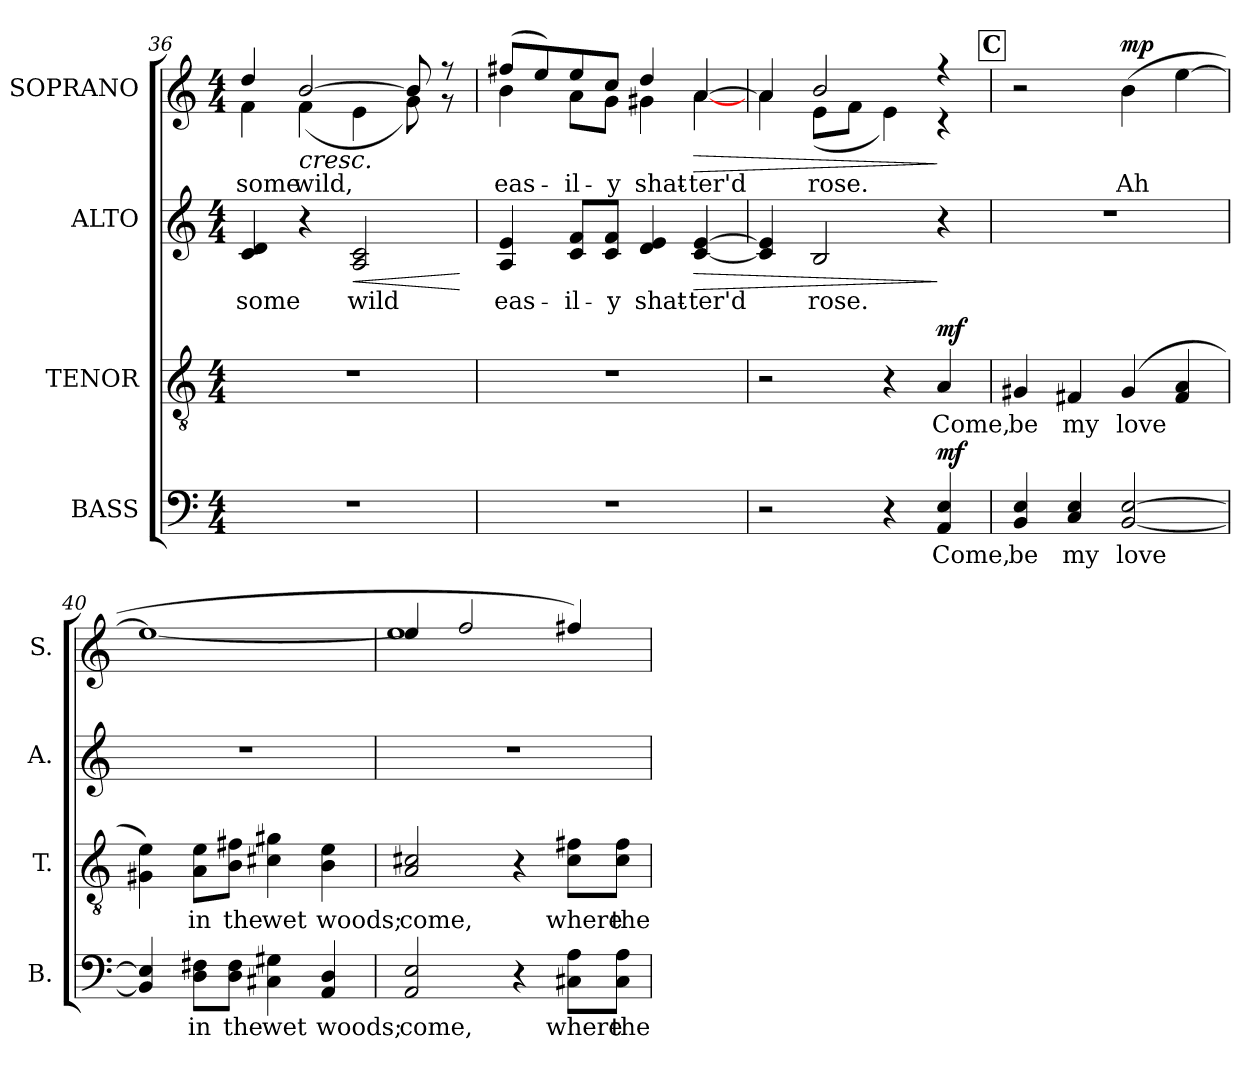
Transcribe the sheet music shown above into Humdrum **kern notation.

**kern	**text	**dynam	**kern	**text	**dynam	**kern	**text	**dynam	**kern	**text	**dynam
*part4	*part4	*part4	*part3	*part3	*part3	*part2	*part2	*part2	*part1	*part1	*part1
*staff4	*staff4	*staff4	*staff3	*staff3	*staff3	*staff2	*staff2	*staff2	*staff1	*staff1	*staff1
*I"BASS	*	*	*I"TENOR	*	*	*I"ALTO	*	*	*I"SOPRANO	*	*
*I'B.	*	*	*I'T.	*	*	*I'A.	*	*	*I'S.	*	*
*clefF4	*	*	*clefGv2	*	*	*clefG2	*	*	*clefG2	*	*
*	*	*	*ITrd7c12	*	*	*	*	*	*	*	*
*k[]	*	*	*k[]	*	*	*k[]	*	*	*k[]	*	*
*a:	*	*	*a:	*	*	*a:	*	*	*a:	*	*
*M4/4	*	*	*M4/4	*	*	*M4/4	*	*	*M4/4	*	*
=36	=36	=36	=36	=36	=36	=36	=36	=36	=36	=36	=36
!	!	!	!	!	!	!	!LO:LY:b:color=#000000	!	!	!	!
!	!	!	!	!	!	!	!	!	!	!LO:LY:b:color=#000000	!
*	*	*	*	*	*	*	*	*	*^	*	*
1r	.	.	1r	.	.	4ci/ 4di	some	.	4ddi/	4fi\	some	.
!	!	!	!	!	!	!	!	!	!	!	!LO:LY:b:color=#000000	!LO:HP:b
.	.	.	.	.	.	4r	.	.	[2bi/	(4fi\	wild,	<
!	!	!	!	!	!	!	!LO:LY:b:color=#000000	!LO:HP:b	!	!	!	!
.	.	.	.	.	.	2Ai/ 2ci	wild	<	.	4ei\	.	.
.	.	.	.	.	.	.	.	.	8bi/]	8gi\)	.	.
.	.	.	.	.	.	.	.	.	8r	8r	.	.
*	*	*	*	*	*	*	*	*	*v	*v	*	*
.	.	.	.	.	.	.	.	[	.	.	.
=37	=37	=37	=37	=37	=37	=37	=37	=37	=37	=37	=37
!	!	!	!	!	!	!	!LO:LY:b:color=#000000	!	!	!	!
*	*	*	*	*	*	*	*	*	*^	*	*
!	!	!	!	!	!	!	!	!	!	!	!LO:LY:b:color=#000000	!
1r	.	.	1r	.	.	4Ai/ 4ei	eas-	.	(8ff#Xi/L	4bi\	eas-	.
.	.	.	.	.	.	.	.	.	8eei/)	.	.	.
!	!	!	!	!	!	!	!LO:LY:b:color=#000000	!	!	!	!	!
!	!	!	!	!	!	!	!	!	!	!	!LO:LY:b:color=#000000	!
.	.	.	.	.	.	8ci/ 8fiL	-il-	.	8eei/	8ai\L	-il-	.
!	!	!	!	!	!	!	!LO:LY:b:color=#000000	!	!	!	!	!
!	!	!	!	!	!	!	!	!	!	!	!LO:LY:b:color=#000000	!
.	.	.	.	.	.	8ci/ 8fiJ	-y	.	8cci/J	8gi\J	-y	.
!	!	!	!	!	!	!	!LO:LY:b:color=#000000	!	!	!	!	!
!	!	!	!	!	!	!	!	!	!	!	!LO:LY:b:color=#000000	!
.	.	.	.	.	.	4di/ 4ei	shat-	.	4ddi/	4g#Xi\	shat-	.
!	!	!	!	!	!	!	!LO:LY:b:color=#000000	!LO:HP:b	!	!	!	!
!	!	!	!	!	!	!	!	!	!	!	!LO:LY:b:color=#000000	!LO:HP:b
.	.	.	.	.	.	[4ci/ [4ei	-ter'd	>	[4ai/	[4ai\	-ter'd	>
*	*	*	*	*	*	*	*	*	*v	*v	*	*
.	.	.	.	.	.	.	.	.	.	.	[
!!LO:PB:g=z
=38	=38	=38	=38	=38	=38	=38	=38	=38	=38	=38	=38
*	*	*	*	*	*	*	*	*	*^	*	*
2r	.	.	2r	.	.	4ci/] 4ei]	.	.	4ai/]	4ai\	.	.
!	!	!	!	!	!	!	!LO:LY:b:color=#000000	!	!	!	!	!
!	!	!	!	!	!	!	!	!	!	!	!LO:LY:b:color=#000000	!
.	.	.	.	.	.	2Bi/	rose.	.	2bi/	(8ei\L	rose.	.
.	.	.	.	.	.	.	.	.	.	8fi\J	.	.
4r	.	.	4r	.	.	.	.	.	.	4ei\)	.	.
!	!LO:LY:b:color=#000000	!	!	!	!	!	!	!	!	!	!	!
!	!	!	!	!LO:LY:b:color=#000000	!	!	!	!	!	!	!	!
4AAi/ 4Ei	Come,	mf	4AAi/	Come,	mf	4r	.	]	4r	4r	.	]
*	*	*	*	*	*	*	*	*	*v	*v	*	*
!!LO:REH:place=s1:B:color=#000000:enc=box:fs=17.9978:t=C
=39	=39	=39	=39	=39	=39	=39	=39	=39	=39	=39	=39
*	*	*	*	*	*	*	*	*	*^	*	*
!	!LO:LY:b:color=#000000	!	!	!	!	!	!	!	!	!	!	!
*	*	*	*	*	*	*	*	*	*v	*v	*	*
*	*	*	*	*	*	*	*	*	*^	*	*
!	!	!	!	!	!	!	!	!	!LO:TX:a:t=(tutti)	!	!	!
!	!	!	!	!LO:LY:b:color=#000000	!	!	!	!	!	!	!	!
*	*	*	*	*	*	*	*	*	*v	*v	*	*
4BBi/ 4Ei	be	.	4GG#Xi/	be	.	1r	.	.	2r	.	.
!	!LO:LY:b:color=#000000	!	!	!	!	!	!	!	!	!	!
!	!	!	!	!LO:LY:b:color=#000000	!	!	!	!	!	!	!
4Ci/ 4Ei	my	.	4FF#Xi/	my	.	.	.	.	.	.	.
!	!LO:LY:b:color=#000000	!	!	!	!	!	!	!	!	!	!
!	!	!	!	!LO:LY:b:color=#000000	!	!	!	!	!	!	!
!	!	!	!	!	!	!	!	!	!	!LO:LY:b:color=#000000	!
[2BBi/ [2Ei	love	.	(4GG#i/	love	.	.	.	.	(4bi\	Ah	mp
.	.	.	4FF#i/ 4AAi	.	.	.	.	.	[4eei\	.	.
=40	=40	=40	=40	=40	=40	=40	=40	=40	=40	=40	=40
*	*	*	*	*	*	*	*	*	*^	*	*
4BBi/] 4Ei]	.	.	4GG#Xi\ 4Ei)	.	.	1r	.	.	1ryy	1eei_	.	.
!	!LO:LY:b:color=#000000	!	!	!	!	!	!	!	!	!	!	!
!	!	!	!	!LO:LY:b:color=#000000	!	!	!	!	!	!	!	!
8Di\ 8F#XiL	in	.	8AAi\ 8EiL	in	.	.	.	.	.	.	.	.
!	!LO:LY:b:color=#000000	!	!	!	!	!	!	!	!	!	!	!
!	!	!	!	!LO:LY:b:color=#000000	!	!	!	!	!	!	!	!
8Di\ 8F#iJ	the	.	8BBi\ 8F#XiJ	the	.	.	.	.	.	.	.	.
!	!LO:LY:b:color=#000000	!	!	!	!	!	!	!	!	!	!	!
!	!	!	!	!LO:LY:b:color=#000000	!	!	!	!	!	!	!	!
4C#Xi\ 4G#Xi	wet	.	4C#Xi\ 4G#Xi	wet	.	.	.	.	.	.	.	.
!	!LO:LY:b:color=#000000	!	!	!	!	!	!	!	!	!	!	!
!	!	!	!	!LO:LY:b:color=#000000	!	!	!	!	!	!	!	!
4AAi/ 4Di	woods;	.	4BBi\ 4Ei	woods;	.	.	.	.	.	.	.	.
=41	=41	=41	=41	=41	=41	=41	=41	=41	=41	=41	=41	=41
!	!LO:LY:b:color=#000000	!	!	!	!	!	!	!	!	!	!	!
!	!	!	!	!LO:LY:b:color=#000000	!	!	!	!	!	!	!	!
2AAi/ 2Ei	come,	.	2AAi/ 2C#Xi	come,	.	1r	.	.	4eei/]	1eei	.	.
.	.	.	.	.	.	.	.	.	2ffi/	.	.	.
4r	.	.	4r	.	.	.	.	.	.	.	.	.
!	!LO:LY:b:color=#000000	!	!	!	!	!	!	!	!	!	!	!
!	!	!	!	!LO:LY:b:color=#000000	!	!	!	!	!	!	!	!
8C#Xi\ 8AiL	where	.	8C#i\ 8F#XiL	where	.	.	.	.	4ff#Xi/)	.	.	.
!	!LO:LY:b:color=#000000	!	!	!	!	!	!	!	!	!	!	!
!	!	!	!	!LO:LY:b:color=#000000	!	!	!	!	!	!	!	!
8C#i\ 8AiJ	the	.	8C#i\ 8F#iJ	the	.	.	.	.	.	.	.	.
*	*	*	*	*	*	*	*	*	*v	*v	*	*
=	=	=	=	=	=	=	=	=	=	=	=
*-	*-	*-	*-	*-	*-	*-	*-	*-	*-	*-	*-
